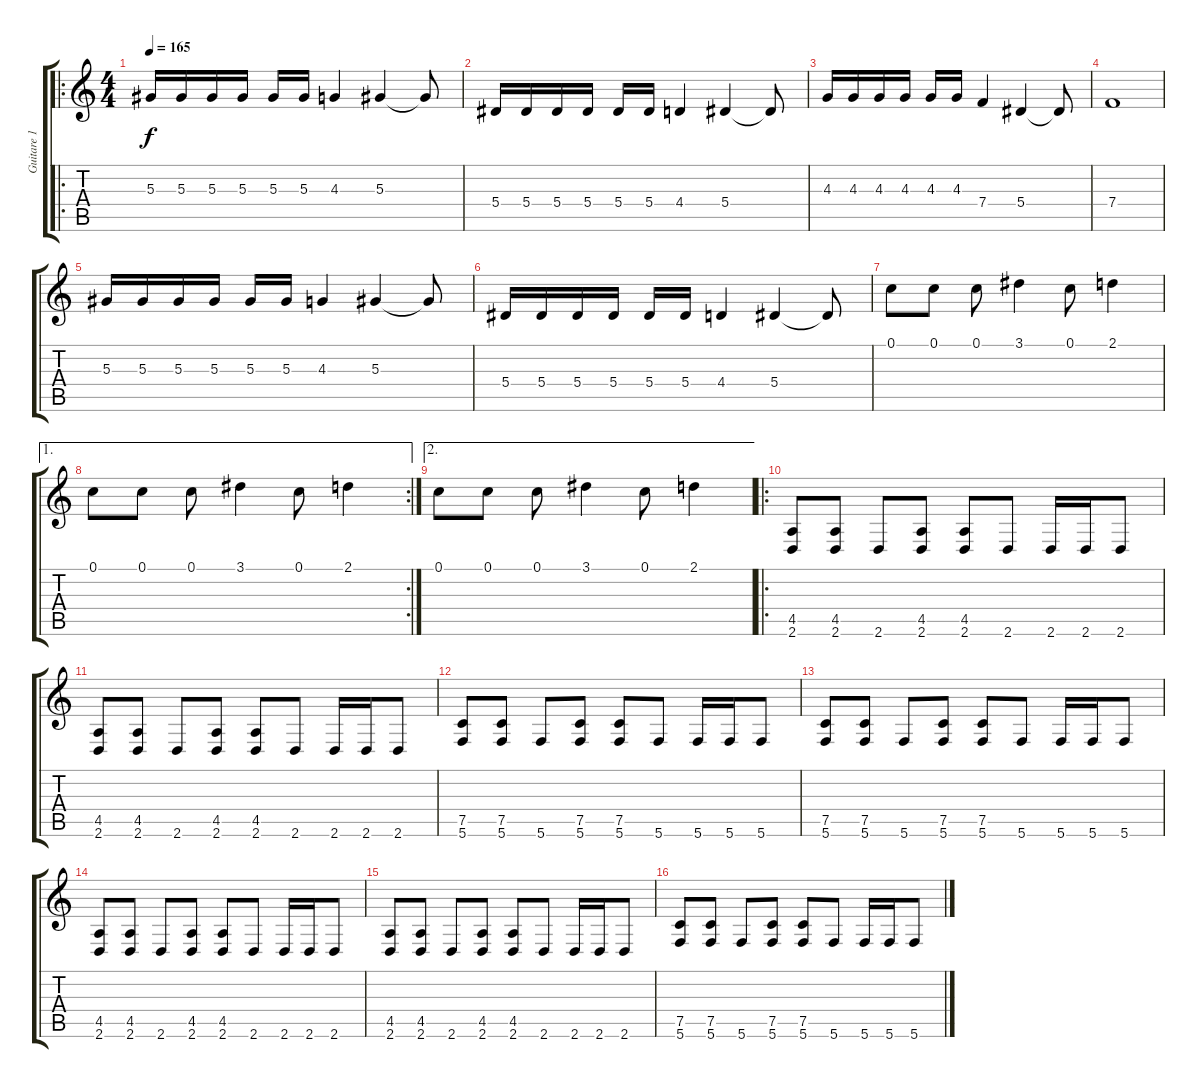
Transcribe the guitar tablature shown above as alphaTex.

\track ("Guitare 1" "Guitare 1") {instrument distortionguitar}
\staff {score tabs}
\tuning (C4 G3 Eb3 Bb2 F2 C2) {hide}
\ro
\ts (4 4)
\tempo 165
\clef g2
\ks c
5.3.16{dy f instrument distortionguitar} 5.3.16 5.3.16 5.3.16 5.3.16 5.3.16 4.3.4 5.3.4 5.3{t}.8 |
5.4.16 5.4.16 5.4.16 5.4.16 5.4.16 5.4.16 4.4.4 5.4.4 5.4{t}.8 |
4.3.16 4.3.16 4.3.16 4.3.16 4.3.16 4.3.16 7.4.4 5.4.4 5.4{t}.8 |
7.4.1 |
5.3.16 5.3.16 5.3.16 5.3.16 5.3.16 5.3.16 4.3.4 5.3.4 5.3{t}.8 |
5.4.16 5.4.16 5.4.16 5.4.16 5.4.16 5.4.16 4.4.4 5.4.4 5.4{t}.8 |
0.1.8 0.1.8 0.1.8 3.1.4 0.1.8 2.1.4 |
\ae 1
\rc 2
0.1.8 0.1.8 0.1.8 3.1.4 0.1.8 2.1.4 |
\ae 2
0.1.8 0.1.8 0.1.8 3.1.4 0.1.8 2.1.4 |
\ro
(4.5 2.6).8 (4.5 2.6).8 2.6.8 (4.5 2.6).8 (4.5 2.6).8 2.6.8 2.6.16 2.6.16 2.6.8 |
(4.5 2.6).8 (4.5 2.6).8 2.6.8 (4.5 2.6).8 (4.5 2.6).8 2.6.8 2.6.16 2.6.16 2.6.8 |
(7.5 5.6).8 (7.5 5.6).8 5.6.8 (7.5 5.6).8 (7.5 5.6).8 5.6.8 5.6.16 5.6.16 5.6.8 |
(7.5 5.6).8 (7.5 5.6).8 5.6.8 (7.5 5.6).8 (7.5 5.6).8 5.6.8 5.6.16 5.6.16 5.6.8 |
(4.5 2.6).8 (4.5 2.6).8 2.6.8 (4.5 2.6).8 (4.5 2.6).8 2.6.8 2.6.16 2.6.16 2.6.8 |
(4.5 2.6).8 (4.5 2.6).8 2.6.8 (4.5 2.6).8 (4.5 2.6).8 2.6.8 2.6.16 2.6.16 2.6.8 |
(7.5 5.6).8 (7.5 5.6).8 5.6.8 (7.5 5.6).8 (7.5 5.6).8 5.6.8 5.6.16 5.6.16 5.6.8
